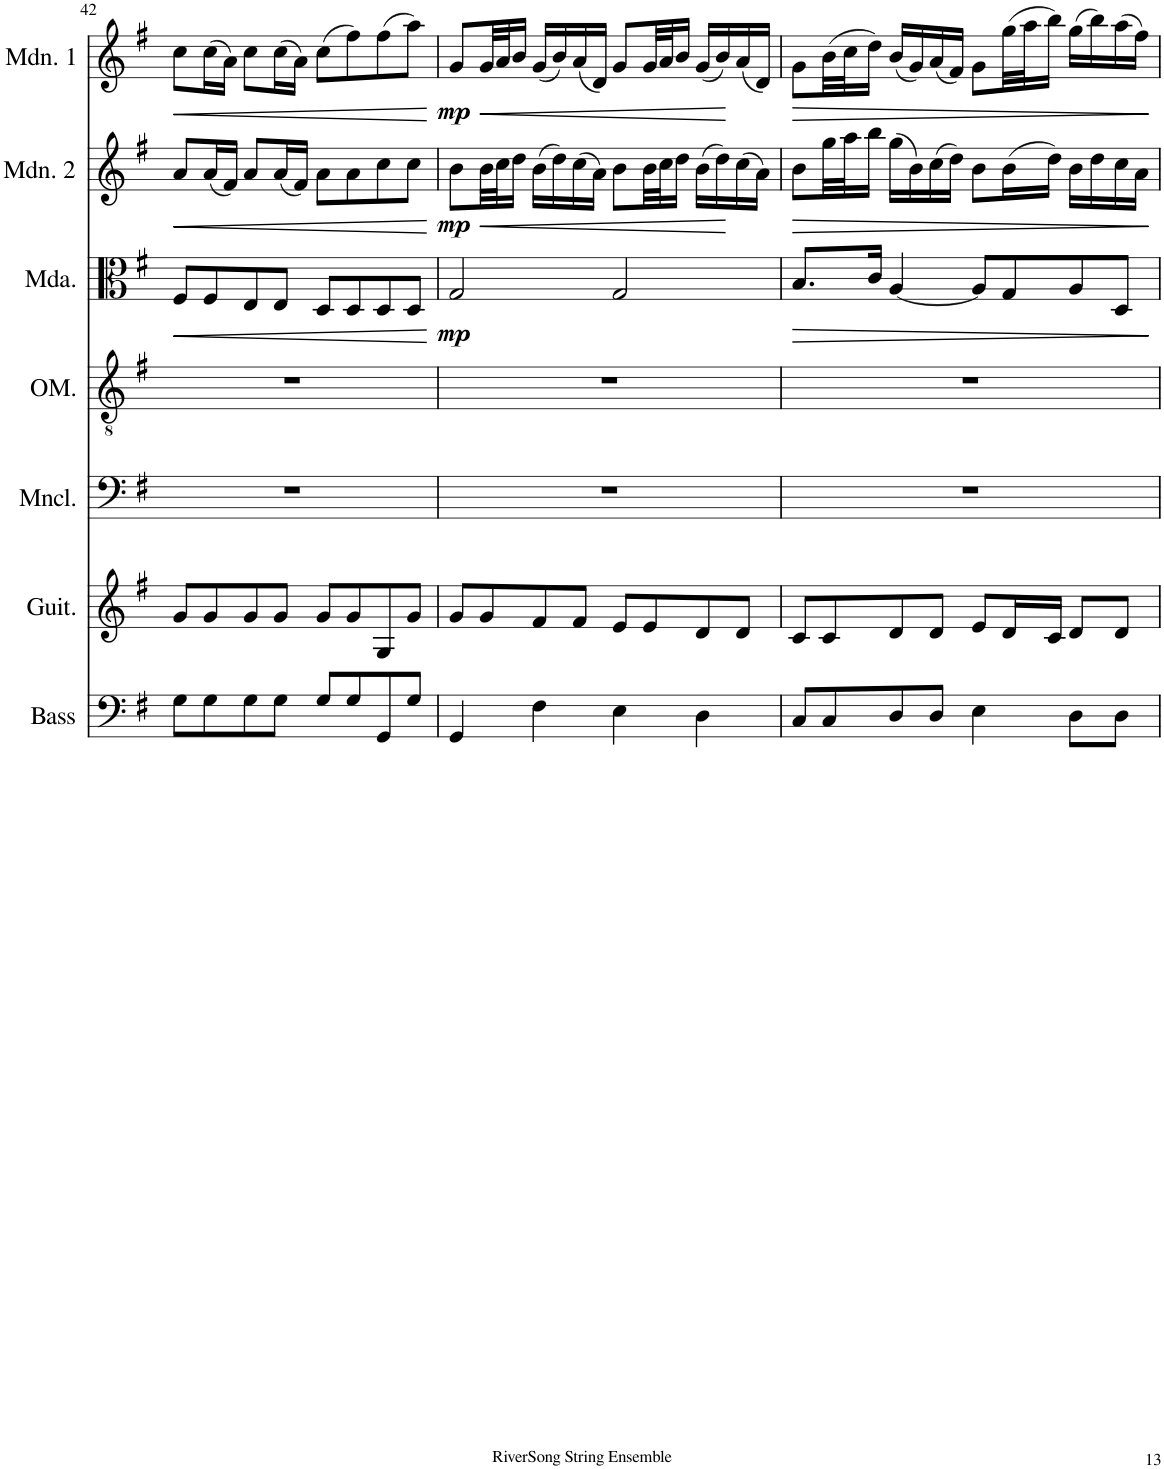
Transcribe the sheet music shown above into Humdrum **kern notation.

**kern	**kern	**kern	**kern	**kern	**dynam	**kern	**dynam	**kern	**dynam
*part7	*part6	*part5	*part4	*part3	*part3	*part2	*part2	*part1	*part1
*staff7	*staff6	*staff5	*staff4	*staff3	*staff3	*staff2	*staff2	*staff1	*staff1
*I"Acoustic Bass	*I"Guitar	*I"Mandocello	*I"Octave Mandolin	*I"Mandola	*	*I"Mandolin 2	*	*I"Mandolin 1	*
*I'Bass	*I'Guit.	*I'Mncl.	*I'OM.	*I'Mda.	*	*I'Mdn. 2	*	*I'Mdn. 1	*
!!LO:PB:g=z
*clefF4	*clefG2	*clefF4	*clefGv2	*clefC3	*	*clefG2	*	*clefG2	*
*Trd7c12	*Trd7c12	*	*	*	*	*	*	*	*
*k[f#]	*k[f#]	*k[f#]	*k[f#]	*k[f#]	*	*k[f#]	*	*k[f#]	*
*M4/4	*M4/4	*M4/4	*M4/4	*M4/4	*	*M4/4	*	*M4/4	*
=42	=42	=42	=42	=42	=42	=42	=42	=42	=42
!	!	!	!	!	!LO:HP:b	!	!LO:HP:b	!	!LO:HP:b
8G\L	8g/L	1r	1r	8F#/L	<	8a/L	<	8cc\L	<
8G\	8g/	.	.	8F#/	.	(16a/L	.	(16cc\L	.
.	.	.	.	.	.	16f#/JJ)	.	16a\JJ)	.
8G\	8g/	.	.	8E/	.	8a/L	.	8cc\L	.
8G\J	8g/J	.	.	8E/J	.	(16a/L	.	(16cc\L	.
.	.	.	.	.	.	16f#/JJ)	.	16a\JJ)	.
8G/L	8g/L	.	.	8D/L	.	8a\L	.	(8cc\L	.
8G/	8g/	.	.	8D/	.	8a\	.	8ff#\)	.
8GG/	8G/	.	.	8D/	.	8cc\	.	(8ff#\	.
8G/J	8g/J	.	.	8D/J	.	8cc\J	.	8aa\J)	.
.	.	.	.	.	[	.	[	.	[
=43	=43	=43	=43	=43	=43	=43	=43	=43	=43
!	!	!	!	!	!LO:DY:b	!	!LO:DY:b	!	!LO:DY:b
4GG/	8g/L	1r	1r	2G/	mp	8b\L	mp	8g/L	mp
!	!	!	!	!	!	!	!LO:HP:b	!	!LO:HP:b
.	8g/	.	.	.	.	32b\LL	<	32g/LL	<
.	.	.	.	.	.	32cc\J	.	32a/J	.
.	.	.	.	.	.	16dd\JJ	.	16b/JJ	.
4F#\	8f#/	.	.	.	.	(16b\LL	.	(16g/LL	.
.	.	.	.	.	.	16dd\)	.	16b/)	.
.	8f#/J	.	.	.	.	(16cc\	.	(16a/	.
.	.	.	.	.	.	16a\JJ)	.	16d/JJ)	.
4E\	8e/L	.	.	2G/	.	8b\L	.	8g/L	.
.	8e/	.	.	.	.	32b\LL	.	32g/LL	.
.	.	.	.	.	.	32cc\J	.	32a/J	.
.	.	.	.	.	.	16dd\JJ	.	16b/JJ	.
4D\	8d/	.	.	.	.	(16b\LL	.	(16g/LL	.
.	.	.	.	.	.	16dd\)	.	16b/)	.
.	8d/J	.	.	.	.	(16cc\	[	(16a/	[
.	.	.	.	.	.	16a\JJ)	.	16d/JJ)	.
=44	=44	=44	=44	=44	=44	=44	=44	=44	=44
!	!	!	!	!	!LO:HP:b	!	!LO:HP:b	!	!LO:HP:b
8C/L	8c/L	1r	1r	8.B/L	>	8b\L	>	8g\L	>
8C/	8c/	.	.	.	.	32gg\LL	.	(32b\LL	.
.	.	.	.	.	.	32aa\J	.	32cc\J	.
.	.	.	.	16c/Jk	.	16bb\JJ	.	16dd\JJ)	.
8D/	8d/	.	.	[4A/	.	(16gg\LL	.	(16b/LL	.
.	.	.	.	.	.	16b\)	.	16g/)	.
8D/J	8d/J	.	.	.	.	(16cc\	.	(16a/	.
.	.	.	.	.	.	16dd\JJ)	.	16f#/JJ)	.
4E\	8e/L	.	.	8A/L]	.	8b\L	.	8g\L	.
.	16d/L	.	.	8G/	.	(16b\L	.	(32gg\LL	.
.	.	.	.	.	.	.	.	32aa\J	.
.	16c/JJ	.	.	.	.	16dd\JJ)	.	16bb\JJ)	.
8D\L	8d/L	.	.	8A/	.	16b\LL	.	(16gg\LL	.
.	.	.	.	.	.	16dd\	.	16bb\)	.
8D\J	8d/J	.	.	8D/J	.	16cc\	.	(16aa\	.
.	.	.	.	.	.	16a\JJ	.	16ff#\JJ)	.
.	.	.	.	.	]	.	]	.	]
=	=	=	=	=	=	=	=	=	=
*-	*-	*-	*-	*-	*-	*-	*-	*-	*-
